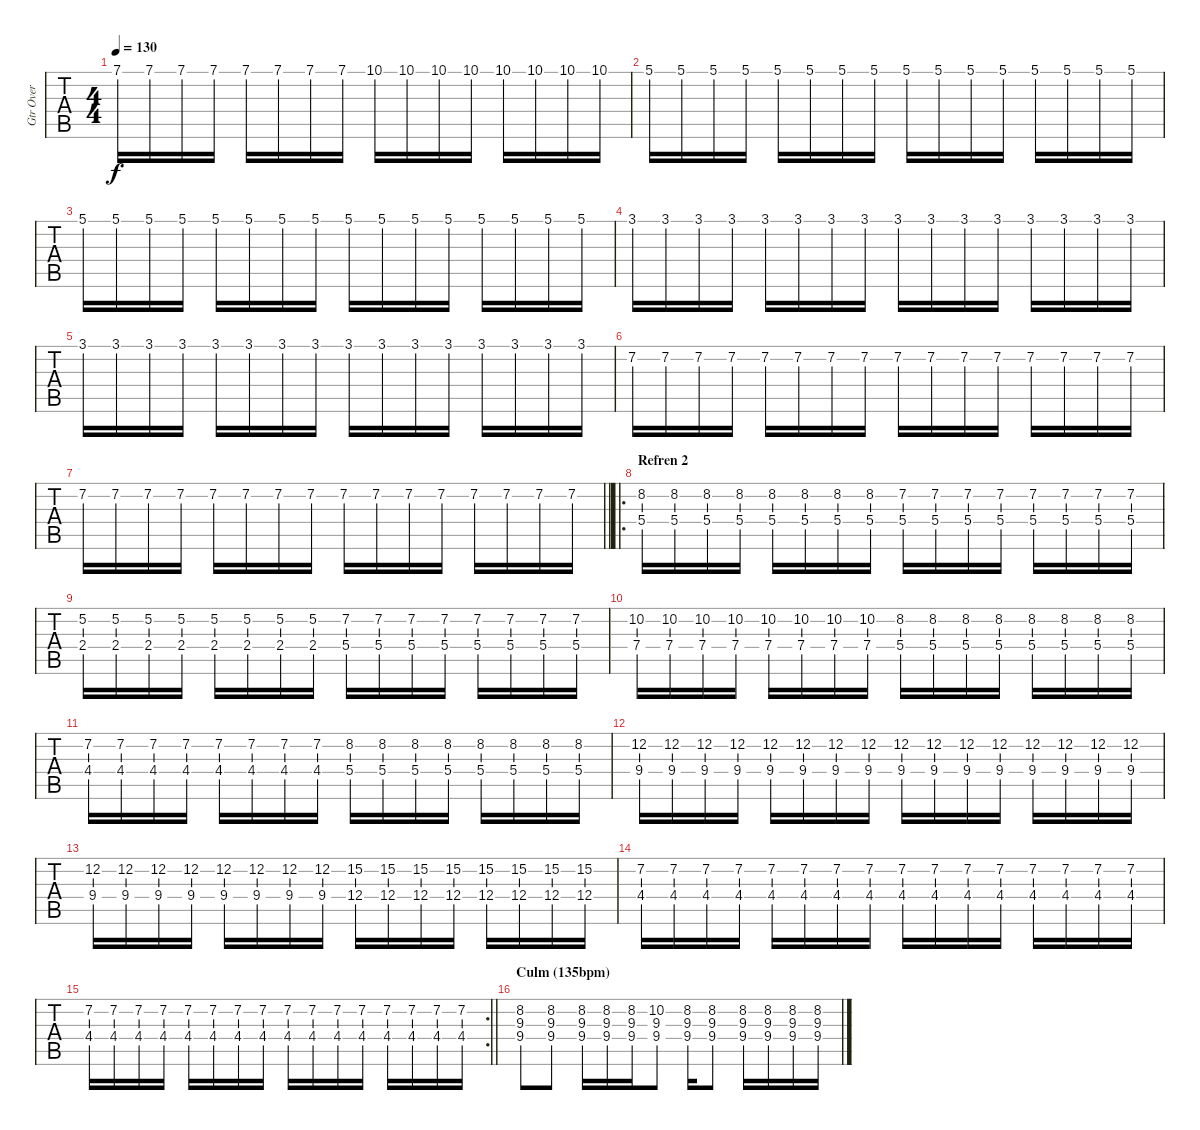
\track ("Gtr Over" "Gtr Over") {instrument overdrivenguitar}
\staff {tabs}
\tuning (E4 B3 G3 D3 A2 D2) {hide}
\ts (4 4)
\tempo 130
\clef g2
\ks c
7.1.16{dy f} 7.1.16 7.1.16 7.1.16 7.1.16 7.1.16 7.1.16 7.1.16 10.1.16 10.1.16 10.1.16 10.1.16 10.1.16 10.1.16 10.1.16 10.1.16 |
5.1.16 5.1.16 5.1.16 5.1.16 5.1.16 5.1.16 5.1.16 5.1.16 5.1.16 5.1.16 5.1.16 5.1.16 5.1.16 5.1.16 5.1.16 5.1.16 |
5.1.16 5.1.16 5.1.16 5.1.16 5.1.16 5.1.16 5.1.16 5.1.16 5.1.16 5.1.16 5.1.16 5.1.16 5.1.16 5.1.16 5.1.16 5.1.16 |
3.1.16 3.1.16 3.1.16 3.1.16 3.1.16 3.1.16 3.1.16 3.1.16 3.1.16 3.1.16 3.1.16 3.1.16 3.1.16 3.1.16 3.1.16 3.1.16 |
3.1.16 3.1.16 3.1.16 3.1.16 3.1.16 3.1.16 3.1.16 3.1.16 3.1.16 3.1.16 3.1.16 3.1.16 3.1.16 3.1.16 3.1.16 3.1.16 |
7.2.16 7.2.16 7.2.16 7.2.16 7.2.16 7.2.16 7.2.16 7.2.16 7.2.16 7.2.16 7.2.16 7.2.16 7.2.16 7.2.16 7.2.16 7.2.16 |
\barLineRight lightlight
7.2.16 7.2.16 7.2.16 7.2.16 7.2.16 7.2.16 7.2.16 7.2.16 7.2.16 7.2.16 7.2.16 7.2.16 7.2.16 7.2.16 7.2.16 7.2.16 |
\ro
\section ("" "Refren 2")
(8.2 5.4).16 (8.2 5.4).16 (8.2 5.4).16 (8.2 5.4).16 (8.2 5.4).16 (8.2 5.4).16 (8.2 5.4).16 (8.2 5.4).16 (7.2 5.4).16 (7.2 5.4).16 (7.2 5.4).16 (7.2 5.4).16 (7.2 5.4).16 (7.2 5.4).16 (7.2 5.4).16 (7.2 5.4).16 |
(5.2 2.4).16 (5.2 2.4).16 (5.2 2.4).16 (5.2 2.4).16 (5.2 2.4).16 (5.2 2.4).16 (5.2 2.4).16 (5.2 2.4).16 (7.2 5.4).16 (7.2 5.4).16 (7.2 5.4).16 (7.2 5.4).16 (7.2 5.4).16 (7.2 5.4).16 (7.2 5.4).16 (7.2 5.4).16 |
(10.2 7.4).16 (10.2 7.4).16 (10.2 7.4).16 (10.2 7.4).16 (10.2 7.4).16 (10.2 7.4).16 (10.2 7.4).16 (10.2 7.4).16 (8.2 5.4).16 (8.2 5.4).16 (8.2 5.4).16 (8.2 5.4).16 (8.2 5.4).16 (8.2 5.4).16 (8.2 5.4).16 (8.2 5.4).16 |
(7.2 4.4).16 (7.2 4.4).16 (7.2 4.4).16 (7.2 4.4).16 (7.2 4.4).16 (7.2 4.4).16 (7.2 4.4).16 (7.2 4.4).16 (8.2 5.4).16 (8.2 5.4).16 (8.2 5.4).16 (8.2 5.4).16 (8.2 5.4).16 (8.2 5.4).16 (8.2 5.4).16 (8.2 5.4).16 |
(12.2 9.4).16 (12.2 9.4).16 (12.2 9.4).16 (12.2 9.4).16 (12.2 9.4).16 (12.2 9.4).16 (12.2 9.4).16 (12.2 9.4).16 (12.2 9.4).16 (12.2 9.4).16 (12.2 9.4).16 (12.2 9.4).16 (12.2 9.4).16 (12.2 9.4).16 (12.2 9.4).16 (12.2 9.4).16 |
(12.2 9.4).16 (12.2 9.4).16 (12.2 9.4).16 (12.2 9.4).16 (12.2 9.4).16 (12.2 9.4).16 (12.2 9.4).16 (12.2 9.4).16 (15.2 12.4).16 (15.2 12.4).16 (15.2 12.4).16 (15.2 12.4).16 (15.2 12.4).16 (15.2 12.4).16 (15.2 12.4).16 (15.2 12.4).16 |
(7.2 4.4).16 (7.2 4.4).16 (7.2 4.4).16 (7.2 4.4).16 (7.2 4.4).16 (7.2 4.4).16 (7.2 4.4).16 (7.2 4.4).16 (7.2 4.4).16 (7.2 4.4).16 (7.2 4.4).16 (7.2 4.4).16 (7.2 4.4).16 (7.2 4.4).16 (7.2 4.4).16 (7.2 4.4).16 |
\rc 2
\barLineRight lightlight
(7.2 4.4).16 (7.2 4.4).16 (7.2 4.4).16 (7.2 4.4).16 (7.2 4.4).16 (7.2 4.4).16 (7.2 4.4).16 (7.2 4.4).16 (7.2 4.4).16 (7.2 4.4).16 (7.2 4.4).16 (7.2 4.4).16 (7.2 4.4).16 (7.2 4.4).16 (7.2 4.4).16 (7.2 4.4).16 |
\section ("" "Culm (135bpm)")
(8.2 9.3 9.4).8 (8.2 9.3 9.4).8 (8.2 9.3 9.4).16 (8.2 9.3 9.4).16 (8.2 9.3 9.4).16 (10.2 9.3 9.4).8 (8.2 9.3 9.4).16 (8.2 9.3 9.4).8 (8.2 9.3 9.4).16 (8.2 9.3 9.4).16 (8.2 9.3 9.4).16 (8.2 9.3 9.4).16
